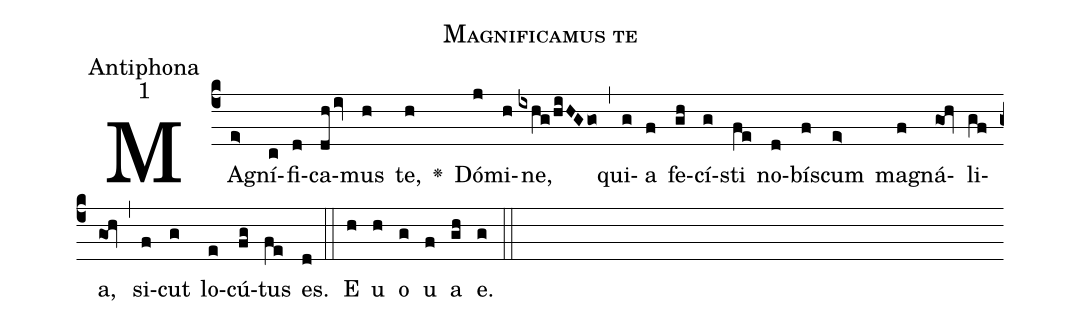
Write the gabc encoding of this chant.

name:Magnificamus te;
office-part:Antiphona;
mode:1;
%%
(c4)MA(e>)gní(c)fi(d)ca(dhiv)mus(h) te,(h) <v>\greheightstar</v>()  Dó(j)mi(h)ne,(ixhg/hiHGgo) (,) qui(g)a(f) fe(gh)cí(g)sti(fe) no(d)bí(f)scum(e>) ma(f)gná(goh)li(gf)a,(goh) (,) si(f)cut(g) lo(e)cú(fg)tus(fe) es.(d) (::)
E(h) u(h) o(g) u(f) a(gh) e.(g) (::)
